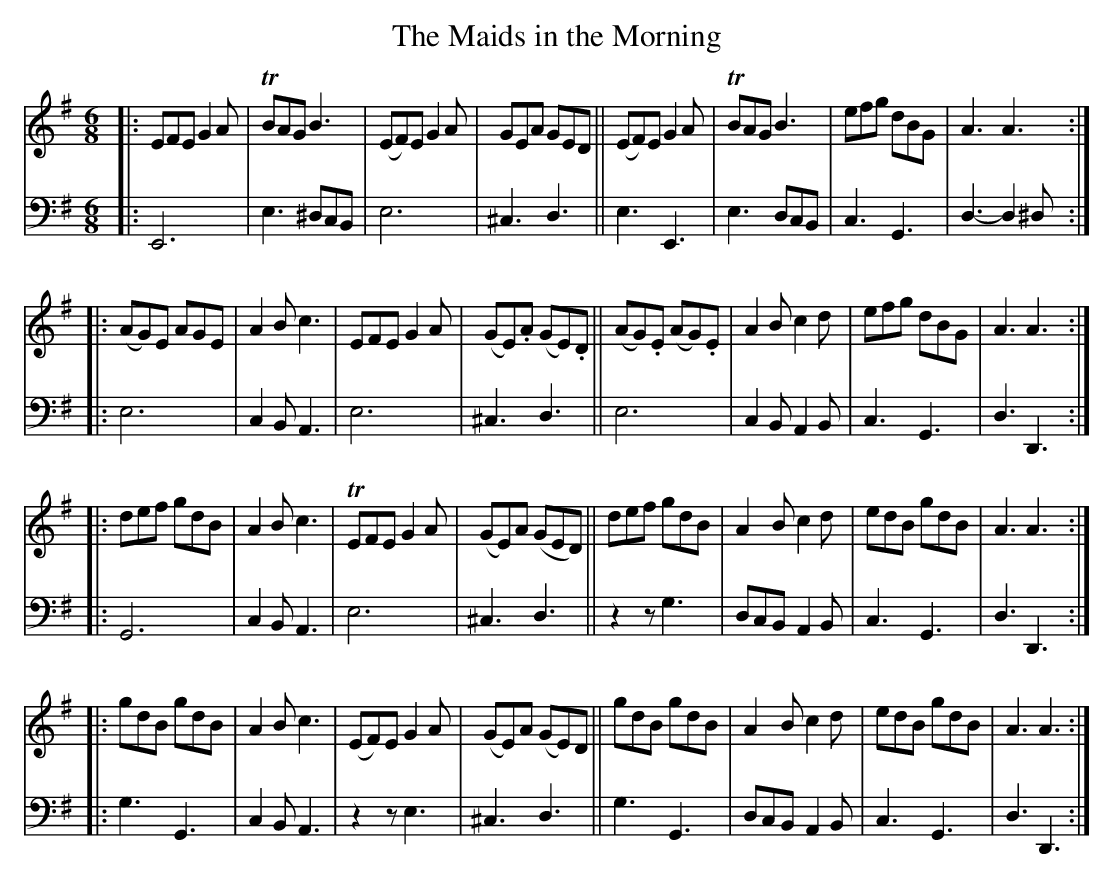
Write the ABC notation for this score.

X:1
T: The Maids in the Morning
M: 6/8
L: 1/8
K: Em
V: 1 staves=2
|:\
EFE G2A | TBAG B3 | (EF)E G2A | GEA GED ||\
(EF)E G2A | TBAG B3 | efg dBG | A3 A3 :|
|:\
(AG)E AGE | A2B c3 | EFE G2A | (GE).A (GE).D ||\
(AG).E (AG).E | A2B c2d | efg dBG | A3 A3 :|
|:\
def gdB | A2B c3 | TEFE G2A | (GE)A (GED) ||\
def gdB | A2B c2d | edB gdB | A3 A3 :|
|:\
gdB gdB | A2B c3 | (EF)E G2A | (GE)A (GE)D ||\
gdB gdB | A2B c2d | edB gdB | A3 A3 :|
V: 2 clef=bass middle=d
|: E6 | e3 ^dcB | e6 | ^c3 d3 || e3 E3 | e3 dcB | c3 G3 | d3- d2^d :|
|: e6 | c2B A3 | e6 | ^c3 d3 || e6 | c2B A2B | c3 G3 | d3 D3 :|
|: G6 | c2B A3 | e6 | ^c3 d3 || z2z g3 | dcB A2B | c3 G3 | d3 D3 :|
|: g3 G3 | c2B A3 | z2z e3 | ^c3 d3 || g3 G3 | dcB A2B | c3 G3 | d3 D3 :|
